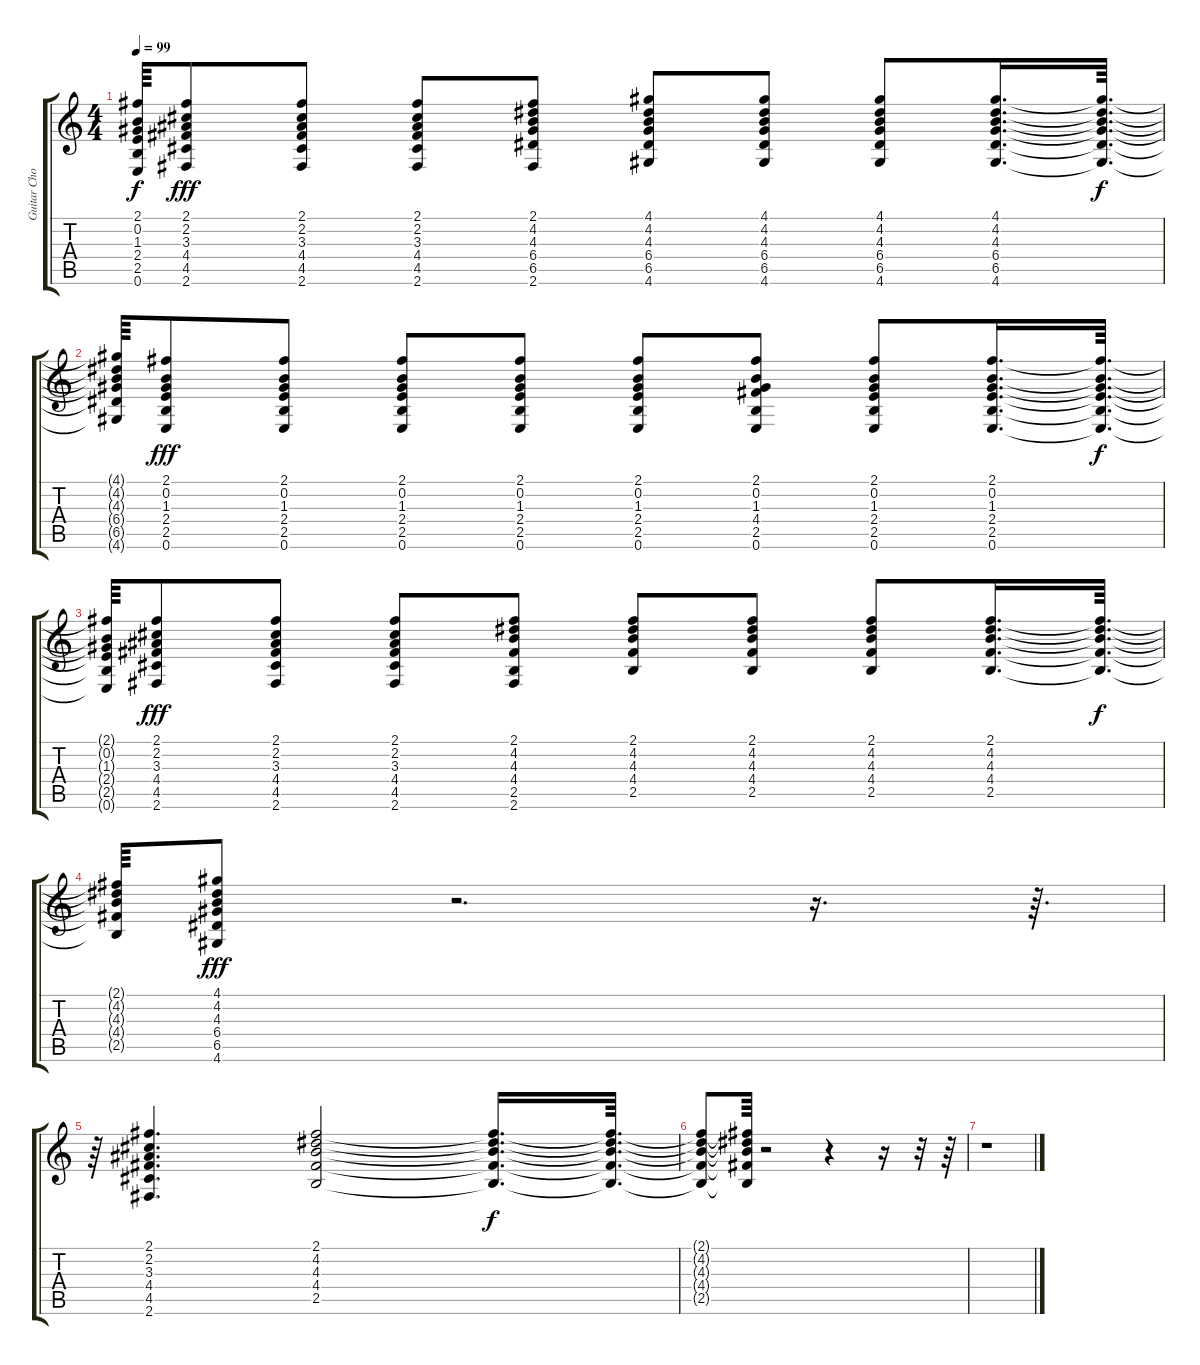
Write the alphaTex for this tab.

\track ("Guitar Chords 2" "Guitar Cho") {instrument acousticguitarnylon}
\staff {score tabs}
\tuning (E4 B3 G3 D3 A2 E2) {hide}
\ts (4 4)
\tempo 99
\clef g2
\ks c
(2.1{t} 0.2{t} 1.3{t} 2.4{t} 2.5{t} 0.6{t}).64{dy f} (2.1 2.2 3.3 4.4 4.5 2.6).8{dy fff} (2.1 2.2 3.3 4.4 4.5 2.6).8 (2.1 2.2 3.3 4.4 4.5 2.6).8 (2.1 4.2 4.3 6.4 6.5 2.6).8 (4.1 4.2 4.3 6.4 6.5 4.6).8 (4.1 4.2 4.3 6.4 6.5 4.6).8 (4.1 4.2 4.3 6.4 6.5 4.6).8 (4.1 4.2 4.3 6.4 6.5 4.6).16{d} (4.1{t} 4.2{t} 4.3{t} 6.4{t} 6.5{t} 4.6{t}).64{d dy f} |
(4.1{t} 4.2{t} 4.3{t} 6.4{t} 6.5{t} 4.6{t}).64 (2.1 0.2 1.3 2.4 2.5 0.6).8{dy fff} (2.1 0.2 1.3 2.4 2.5 0.6).8 (2.1 0.2 1.3 2.4 2.5 0.6).8 (2.1 0.2 1.3 2.4 2.5 0.6).8 (2.1 0.2 1.3 2.4 2.5 0.6).8 (2.1 0.2 1.3 4.4 2.5 0.6).8 (2.1 0.2 1.3 2.4 2.5 0.6).8 (2.1 0.2 1.3 2.4 2.5 0.6).16{d} (2.1{t} 0.2{t} 1.3{t} 2.4{t} 2.5{t} 0.6{t}).64{d dy f} |
(2.1{t} 0.2{t} 1.3{t} 2.4{t} 2.5{t} 0.6{t}).64 (2.1 2.2 3.3 4.4 4.5 2.6).8{dy fff} (2.1 2.2 3.3 4.4 4.5 2.6).8 (2.1 2.2 3.3 4.4 4.5 2.6).8 (2.1 4.2 4.3 4.4 2.5 2.6).8 (2.1 4.2 4.3 4.4 2.5).8 (2.1 4.2 4.3 4.4 2.5).8 (2.1 4.2 4.3 4.4 2.5).8 (2.1 4.2 4.3 4.4 2.5).16{d} (2.1{t} 4.2{t} 4.3{t} 4.4{t} 2.5{t}).64{d dy f} |
(2.1{t} 4.2{t} 4.3{t} 4.4{t} 2.5{t}).64 (4.1 4.2 4.3 6.4 6.5 4.6).8{dy fff volume 4} r.2{d} r.16{d} r.64{d} |
r.64 (2.1 2.2 3.3 4.4 4.5 2.6).4{d} (2.1 4.2 4.3 4.4 2.5).2 (2.1{t} 4.2{t} 4.3{t} 4.4{t} 2.5{t}).16{d dy f} (2.1{t} 4.2{t} 4.3{t} 4.4{t} 2.5{t}).64{d} |
(2.1{t} 4.2{t} 4.3{t} 4.4{t} 2.5{t}).8 (2.1{t} 4.2{t} 4.3{t} 4.4{t} 2.5{t}).64 r.2 r.4 r.16 r.32 r.64 |
r.1
